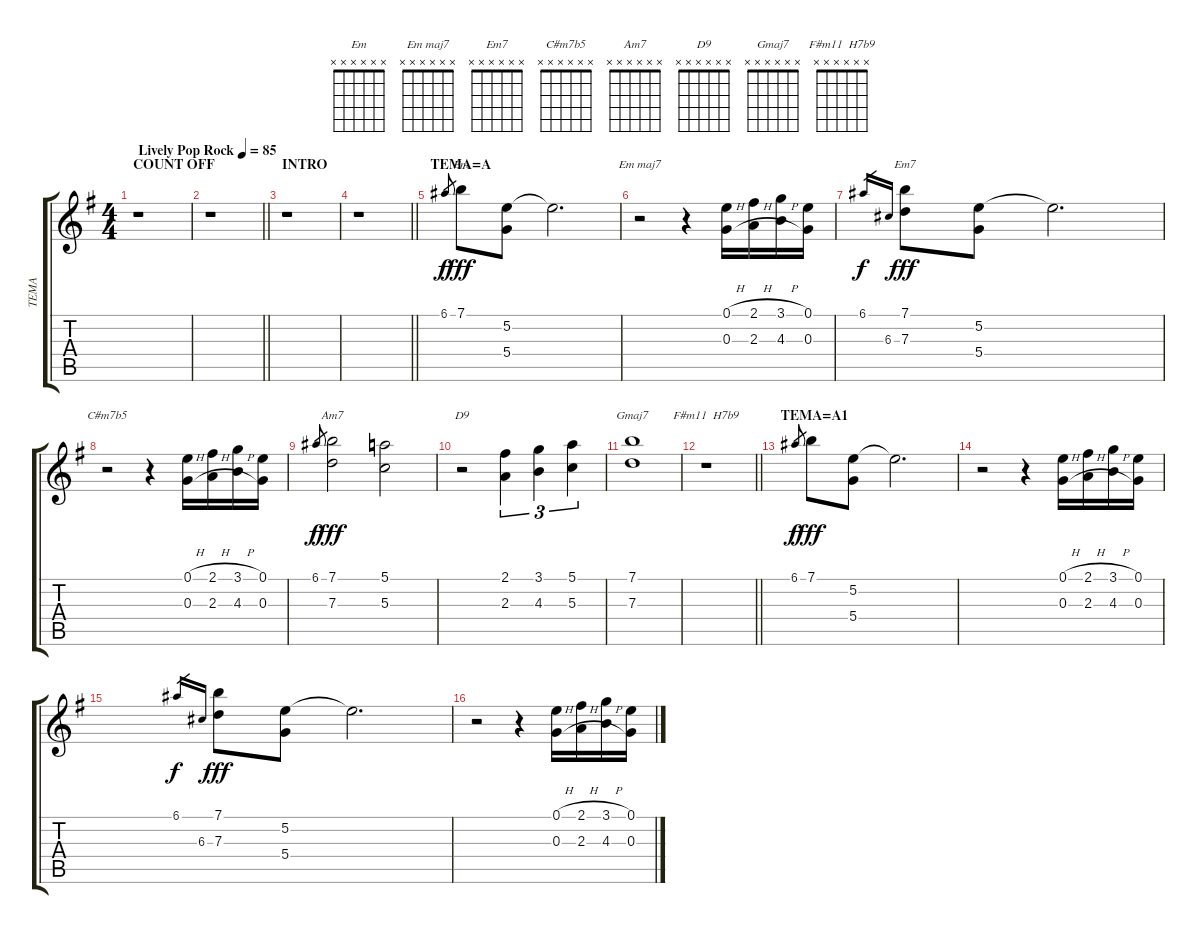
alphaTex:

\track ("TEMA" "TEMA") {instrument electricguitarjazz}
\staff {score tabs}
\tuning (E4 B3 G3 D3 A2 E2) {hide}
\chord ("Em" x x x x x x)
\chord ("Em maj7" x x x x x x)
\chord ("Em7" x x x x x x)
\chord ("C#m7b5" x x x x x x)
\chord ("Am7" x x x x x x)
\chord ("D9" x x x x x x)
\chord ("Gmaj7" x x x x x x)
\chord ("F#m11  H7b9" x x x x x x)
\ts (4 4)
\section ("" "COUNT OFF")
\tempo (85 "Lively Pop Rock")
\clef g2
\ks g
r.1{dy f instrument electricguitarjazz} |
\barLineRight lightlight
r.1 |
\section ("" "INTRO")
r.1 |
\barLineRight lightlight
r.1 |
\section ("" "TEMA=A")
6.1.8{gr} 7.1.8{ch "Em" dy fff} (5.2 5.4).8 5.2{t}.2{d} |
r.2{ch "Em maj7"} r.4 (0.1{h} 0.3{h}).16 (2.1{h} 2.3{h}).16 (3.1{h} 4.3{h}).16 (0.1 0.3).16 |
6.1.16{gr dy f} 6.3.16{gr} (7.1 7.3).8{ch "Em7" dy fff} (5.2 5.4).8 5.2{t}.2{d} |
r.2{ch "C#m7b5"} r.4 (0.1{h} 0.3{h}).16 (2.1{h} 2.3{h}).16 (3.1{h} 4.3{h}).16 (0.1 0.3).16 |
6.1.8{gr dy f} (7.1 7.3).2{ch "Am7" dy fff} (5.1 5.3).2 |
r.2{ch "D9"} (2.1 2.3).4{tu (3 2)} (3.1 4.3).4{tu (3 2)} (5.1 5.3).4{tu (3 2)} |
(7.1 7.3).1{ch "Gmaj7"} |
\barLineRight lightlight
r.1{ch "F#m11  H7b9"} |
\section ("" "TEMA=A1")
6.1.8{gr dy f} 7.1.8{dy fff} (5.2 5.4).8 5.2{t}.2{d} |
r.2 r.4 (0.1{h} 0.3{h}).16 (2.1{h} 2.3{h}).16 (3.1{h} 4.3{h}).16 (0.1 0.3).16 |
6.1.16{gr dy f} 6.3.16{gr} (7.1 7.3).8{dy fff} (5.2 5.4).8 5.2{t}.2{d} |
r.2 r.4 (0.1{h} 0.3{h}).16 (2.1{h} 2.3{h}).16 (3.1{h} 4.3{h}).16 (0.1 0.3).16
